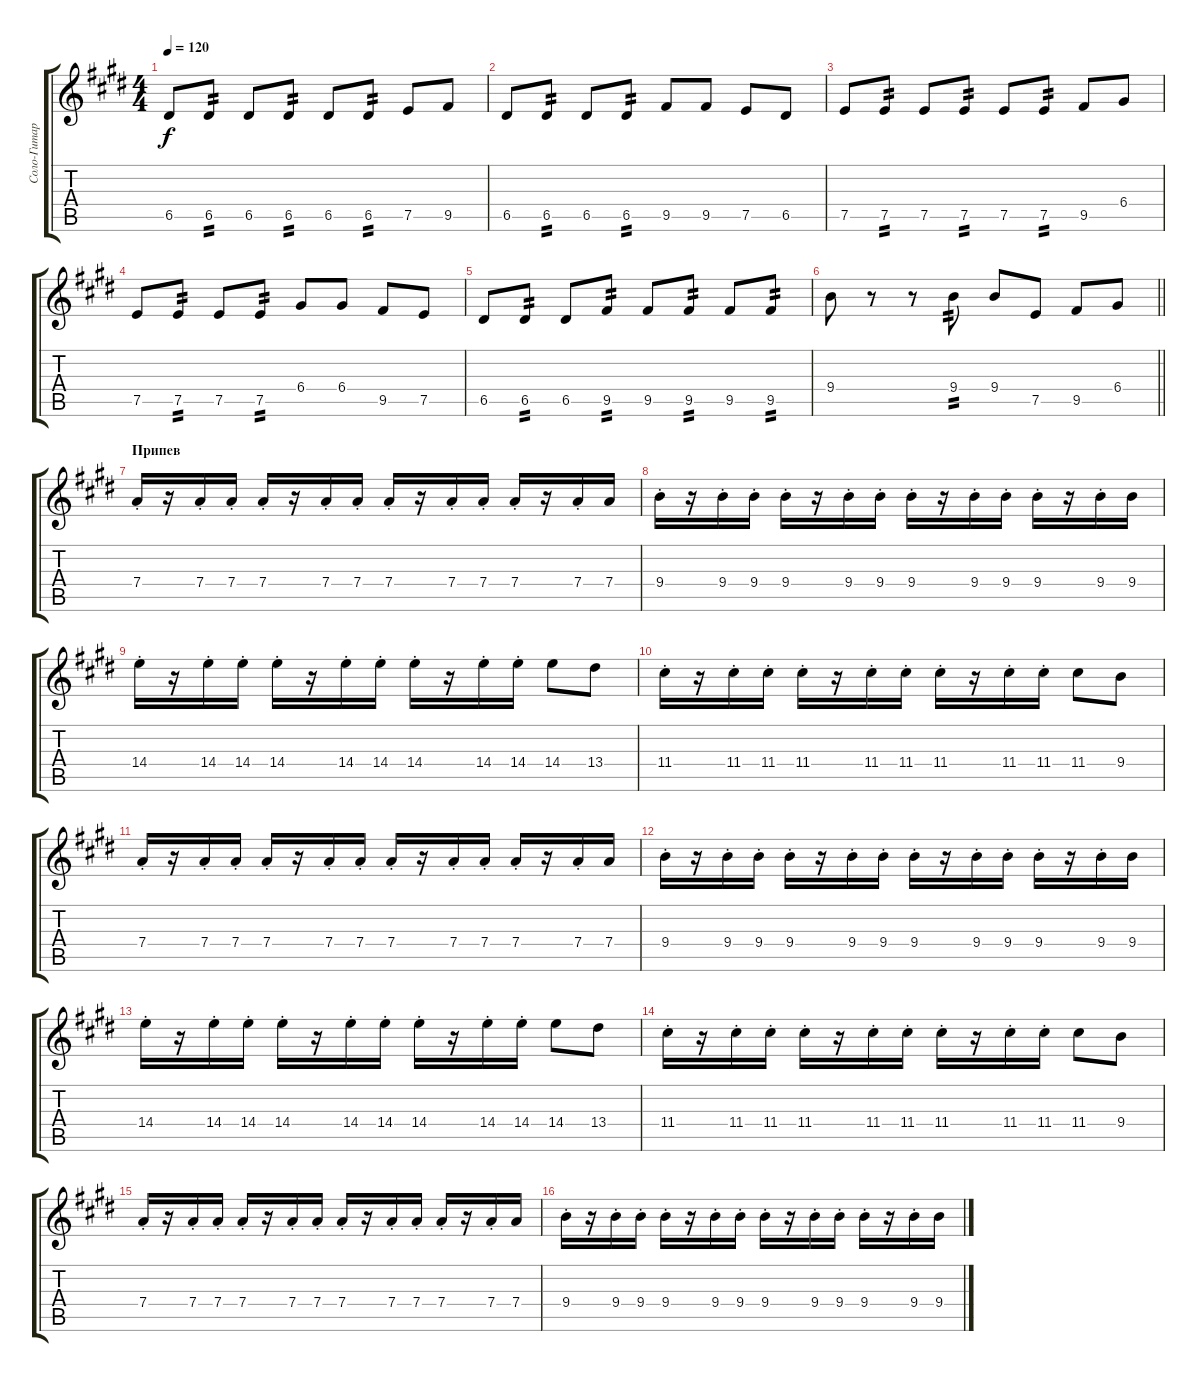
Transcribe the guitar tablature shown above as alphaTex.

\track ("Соло-Гитара 1" "Соло-Гитар") {instrument electricguitarjazz}
\staff {score tabs}
\tuning (E4 B3 G3 D3 A2 E2) {hide}
\ts (4 4)
\tempo 120
\clef g2
\ks e
6.5.8{dy f} 6.5.8{tp 2} 6.5.8 6.5.8{tp 2} 6.5.8 6.5.8{tp 2} 7.5.8 9.5.8 |
6.5.8 6.5.8{tp 2} 6.5.8 6.5.8{tp 2} 9.5.8 9.5.8 7.5.8 6.5.8 |
7.5.8 7.5.8{tp 2} 7.5.8 7.5.8{tp 2} 7.5.8 7.5.8{tp 2} 9.5.8 6.4.8 |
7.5.8 7.5.8{tp 2} 7.5.8 7.5.8{tp 2} 6.4.8 6.4.8 9.5.8 7.5.8 |
6.5.8 6.5.8{tp 2} 6.5.8 9.5.8{tp 2} 9.5.8 9.5.8{tp 2} 9.5.8 9.5.8{tp 2} |
\barLineRight lightlight
9.4.8 r.8 r.8 9.4.8{tp 2} 9.4.8 7.5.8 9.5.8 6.4.8 |
\section ("" "Припев")
7.4{st}.16 r.16 7.4{st}.16 7.4{st}.16 7.4{st}.16 r.16 7.4{st}.16 7.4{st}.16 7.4{st}.16 r.16 7.4{st}.16 7.4{st}.16 7.4{st}.16 r.16 7.4{st}.16 7.4.16 |
9.4{st}.16 r.16 9.4{st}.16 9.4{st}.16 9.4{st}.16 r.16 9.4{st}.16 9.4{st}.16 9.4{st}.16 r.16 9.4{st}.16 9.4{st}.16 9.4{st}.16 r.16 9.4{st}.16 9.4.16 |
14.4{st}.16 r.16 14.4{st}.16 14.4{st}.16 14.4{st}.16 r.16 14.4{st}.16 14.4{st}.16 14.4{st}.16 r.16 14.4{st}.16 14.4{st}.16 14.4.8 13.4.8 |
11.4{st}.16 r.16 11.4{st}.16 11.4{st}.16 11.4{st}.16 r.16 11.4{st}.16 11.4{st}.16 11.4{st}.16 r.16 11.4{st}.16 11.4{st}.16 11.4.8 9.4.8 |
7.4{st}.16 r.16 7.4{st}.16 7.4{st}.16 7.4{st}.16 r.16 7.4{st}.16 7.4{st}.16 7.4{st}.16 r.16 7.4{st}.16 7.4{st}.16 7.4{st}.16 r.16 7.4{st}.16 7.4.16 |
9.4{st}.16 r.16 9.4{st}.16 9.4{st}.16 9.4{st}.16 r.16 9.4{st}.16 9.4{st}.16 9.4{st}.16 r.16 9.4{st}.16 9.4{st}.16 9.4{st}.16 r.16 9.4{st}.16 9.4.16 |
14.4{st}.16 r.16 14.4{st}.16 14.4{st}.16 14.4{st}.16 r.16 14.4{st}.16 14.4{st}.16 14.4{st}.16 r.16 14.4{st}.16 14.4{st}.16 14.4.8 13.4.8 |
11.4{st}.16 r.16 11.4{st}.16 11.4{st}.16 11.4{st}.16 r.16 11.4{st}.16 11.4{st}.16 11.4{st}.16 r.16 11.4{st}.16 11.4{st}.16 11.4.8 9.4.8 |
7.4{st}.16 r.16 7.4{st}.16 7.4{st}.16 7.4{st}.16 r.16 7.4{st}.16 7.4{st}.16 7.4{st}.16 r.16 7.4{st}.16 7.4{st}.16 7.4{st}.16 r.16 7.4{st}.16 7.4.16 |
9.4{st}.16 r.16 9.4{st}.16 9.4{st}.16 9.4{st}.16 r.16 9.4{st}.16 9.4{st}.16 9.4{st}.16 r.16 9.4{st}.16 9.4{st}.16 9.4{st}.16 r.16 9.4{st}.16 9.4.16
